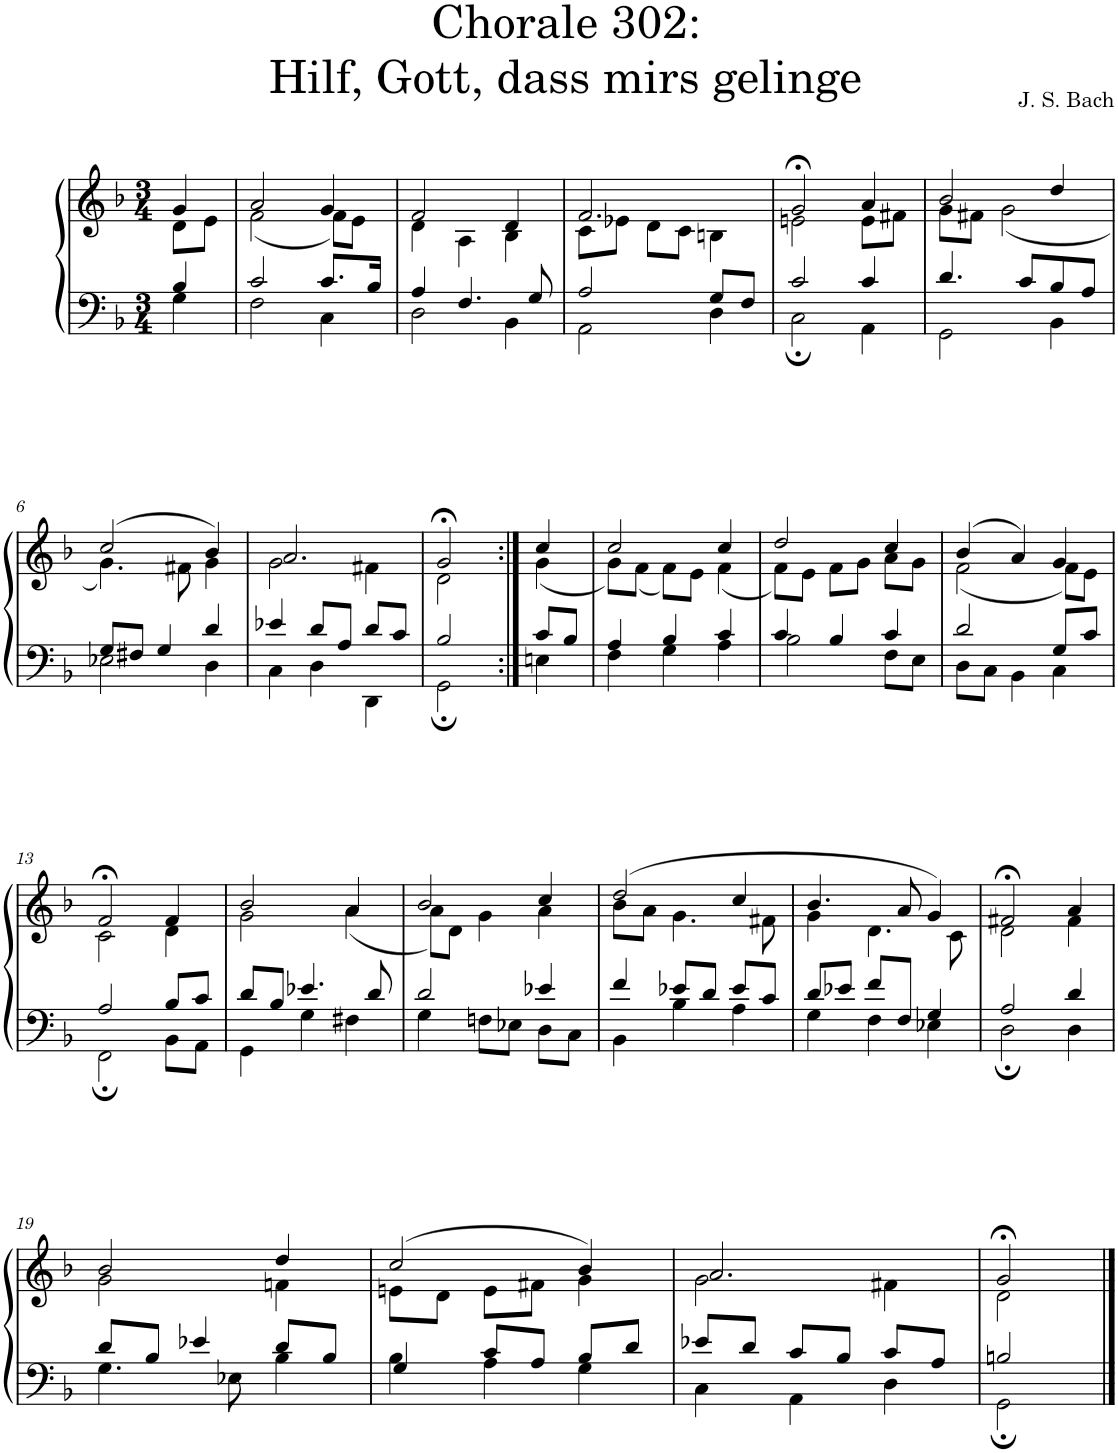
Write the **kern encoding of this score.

**kern	**kern
*part1	*part1
*staff2	*staff1
*I"S,A	*
*clefF4	*clefG2
*k[b-]	*k[b-]
*M3/4	*M3/4
=	=
*^	*^
4B-/	4G\	4g/	8d\L
.	.	.	8e\J
=1	=1	=1	=1
2c/	2F\	2a/	(<2f\
8.c/L	4C\	4g/	8f\L)
.	.	.	8e\J
16B-/Jk	.	.	.
=2	=2	=2	=2
4A/	2D\	2f/	4d\
4.F/	.	.	4A\
.	4BB-\	4d/	4B-\
8G/	.	.	.
=3	=3	=3	=3
2A/	2AA\	2.f/	8c\L
.	.	.	8e-X\J
.	.	.	8d\L
.	.	.	8c\J
8G/L	4D\	.	4Bn\
8F/J	.	.	.
=4	=4	=4	=4
2c/	2C;\	2g;</	2en\
4c/	4AA\	4a/	8e\L
.	.	.	8f#X\J
=5	=5	=5	=5
4.d/	2GG\	2b-/	8g\L
.	.	.	8f#X\J
.	.	.	(<2g\
8c/L	.	.	.
8B-/	4BB-\	4dd/	.
8A/J	.	.	.
!!LO:LB:g=z	!!
=6	=6	=6	=6
8G/L	2E-X\	(>2cc/	4.g\)
8F#X/J	.	.	.
4G/	.	.	.
.	.	.	8f#X\
4d/	4D\	4b-/)	4g\
=7	=7	=7	=7
4e-X/	4C\	2.a/	2g\
8d/L	4D\	.	.
8A/J	.	.	.
8d/L	4DD\	.	4f#X\
8c/J	.	.	.
=934	=934	=934	=934
2B-/	2GG;\	2g;</	2d\
=935:|!	=935:|!	=935:|!	=935:|!
8c/L	4En\	4cc/	(<4g\
8B-/J	.	.	.
=10	=10	=10	=10
4A/	4F\	2cc/	8g\L)
.	.	.	(<8f\J
4B-/	4G\	.	8f\L)
.	.	.	8e\J
4c/	4A\	4cc/	(<4f\
=11	=11	=11	=11
4c/	2B-\	2dd/	8f\L)
.	.	.	8e\J
4B-/	.	.	8f\L
.	.	.	8g\J
4c/	8F\L	4cc/	8a\L
.	8E\J	.	8g\J
=12	=12	=12	=12
2d/	8D\L	(>4b-/	(<2f\
.	8C\J	.	.
.	4BB-\	4a/)	.
8G/L	4C\	4g/	8f\L)
8c/J	.	.	8e\J
!!LO:LB:g=z	!!
=13	=13	=13	=13
2A/	2FF;\	2f;</	2c\
8B-/L	8BB-\L	4f/	4d\
8c/J	8AA\J	.	.
=14	=14	=14	=14
8d/L	4GG\	2b-/	2g\
8B-/J	.	.	.
4.e-X/	4G\	.	.
.	4F#X\	4a/	(<4a\
8d/	.	.	.
=15	=15	=15	=15
2d/	4G\	2b-/	8a\L)
.	.	.	8d\J
.	8Fn\L	.	4g\
.	8E-X\J	.	.
4e-X/	8D\L	4cc/	4a\
.	8C\J	.	.
=16	=16	=16	=16
4f/	4BB-\	(>2dd/	8b-\L
.	.	.	8a\J
8e-X/L	4B-\	.	4.g\
8d/J	.	.	.
8e-/L	4A\	4cc/	.
8c/J	.	.	8f#X\
=17	=17	=17	=17
8d/L	4G\	4.b-/	4g\
8e-X/J	.	.	.
8f/L	4F\	.	4.d\
8F/J	.	8a/	.
4G/	4E-X\	4g/)	.
.	.	.	8c\
=18	=18	=18	=18
2A/	2D;\	2f#X;</	2d\
4d/	4D\	4a/	4f#\
!!LO:LB:g=z	!!
=19	=19	=19	=19
8d/L	4.G\	2b-/	2g\
8B-/J	.	.	.
4e-X/	.	.	.
.	8E-X\	.	.
8d/L	4B-\	4dd/	4fn\
8B-/J	.	.	.
=20	=20	=20	=20
4G/	4B-\	(>2cc/	8en\L
.	.	.	8d\J
8c/L	4A\	.	8e\L
8A/J	.	.	8f#X\J
8B-/L	4G\	4b-/)	4g\
8d/J	.	.	.
=21	=21	=21	=21
8e-X/L	4C\	2.a/	2g\
8d/J	.	.	.
8c/L	4AA\	.	.
8B-/J	.	.	.
8c/L	4D\	.	4f#X\
8A/J	.	.	.
=22	=22	=22	=22
2Bn/	2GG;\	2g;</	2d\
*v	*v	*	*
*	*v	*v
==	==
*-	*-
